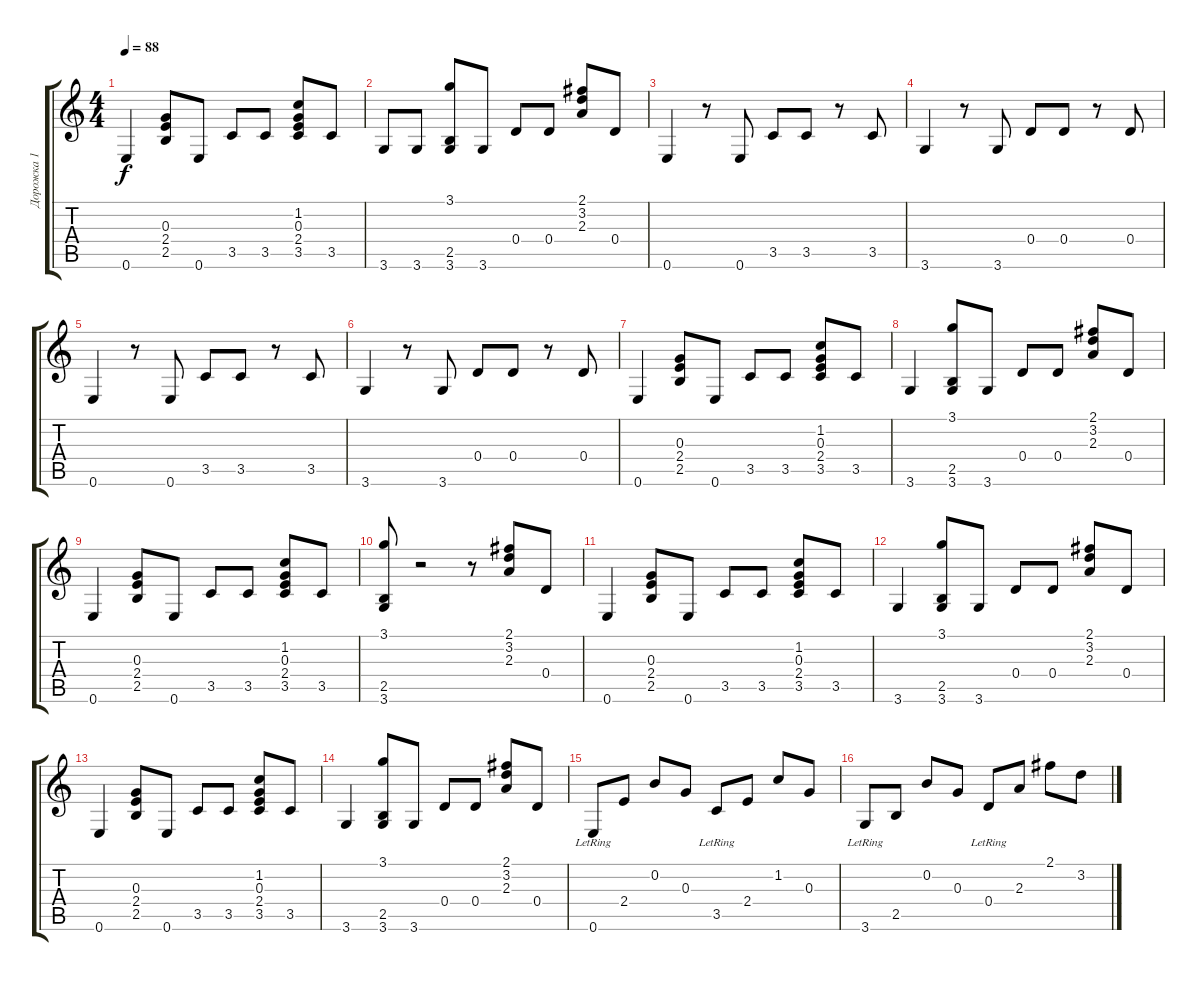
\track ("Дорожка 1" "Дорожка 1") {instrument acousticguitarsteel}
\staff {score tabs}
\tuning (E4 B3 G3 D3 A2 E2) {hide}
\ts (4 4)
\tempo 88
\clef g2
\ks c
0.6.4{dy f} (0.3 2.4 2.5).8 0.6.8 3.5.8 3.5.8 (1.2 0.3 2.4 3.5).8 3.5.8 |
3.6.8 3.6.8 (3.1 2.5 3.6).8 3.6.8 0.4.8 0.4.8 (2.1 3.2 2.3).8 0.4.8 |
0.6.4 r.8 0.6.8 3.5.8 3.5.8 r.8 3.5.8 |
3.6.4 r.8 3.6.8 0.4.8 0.4.8 r.8 0.4.8 |
0.6.4 r.8 0.6.8 3.5.8 3.5.8 r.8 3.5.8 |
3.6.4 r.8 3.6.8 0.4.8 0.4.8 r.8 0.4.8 |
0.6.4 (0.3 2.4 2.5).8 0.6.8 3.5.8 3.5.8 (1.2 0.3 2.4 3.5).8 3.5.8 |
3.6.4 (3.1 2.5 3.6).8 3.6.8 0.4.8 0.4.8 (2.1 3.2 2.3).8 0.4.8 |
0.6.4 (0.3 2.4 2.5).8 0.6.8 3.5.8 3.5.8 (1.2 0.3 2.4 3.5).8 3.5.8 |
(3.1 2.5 3.6).8 r.2 r.8 (2.1 3.2 2.3).8 0.4.8 |
0.6.4 (0.3 2.4 2.5).8 0.6.8 3.5.8 3.5.8 (1.2 0.3 2.4 3.5).8 3.5.8 |
3.6.4 (3.1 2.5 3.6).8 3.6.8 0.4.8 0.4.8 (2.1 3.2 2.3).8 0.4.8 |
0.6.4 (0.3 2.4 2.5).8 0.6.8 3.5.8 3.5.8 (1.2 0.3 2.4 3.5).8 3.5.8 |
3.6.4 (3.1 2.5 3.6).8 3.6.8 0.4.8 0.4.8 (2.1 3.2 2.3).8 0.4.8 |
0.6{lr}.8 2.4.8 0.2.8 0.3.8 3.5{lr}.8 2.4.8 1.2.8 0.3.8 |
3.6{lr}.8 2.5.8 0.2.8 0.3.8 0.4{lr}.8 2.3.8 2.1.8 3.2.8
